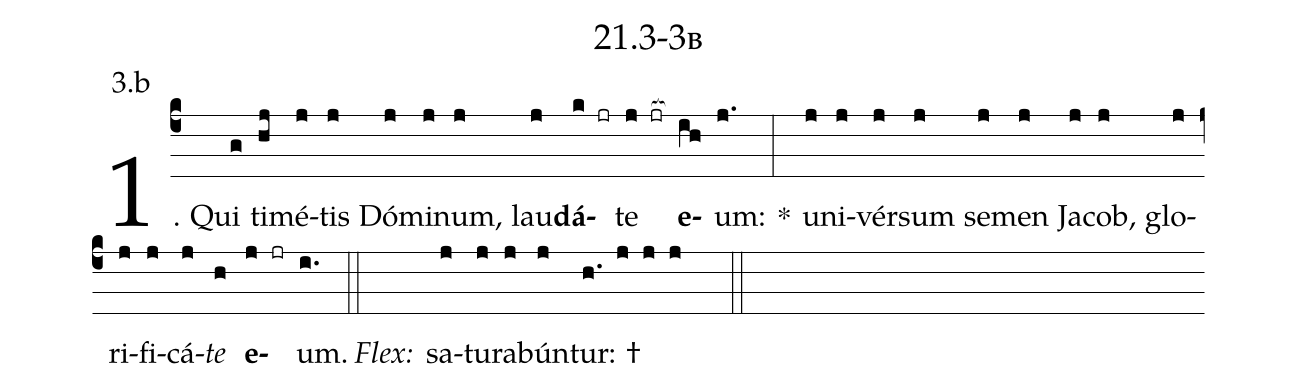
name: 21.3-3b;
annotation: 3.b;
%%
(c4)1. Qui(g) ti(hj)mé(j)tis(j) Dó(j)mi(j)num,(j) lau(j)<b>dá</b>(k jr)te(j jr[ocb:1{]) <b>e</b>(ih[ocb:0}])um:(j.) *(:) u(j)ni(j)vér(j)sum(j) se(j)men(j) Ja(j)cob,(j) glo(j)ri(j)fi(j)cá(j)<i>te</i>(h) <b>e</b>(j jr)um.(i.) (::)
<i>Flex:</i>()  sa(j)tu(j)ra(j)bún(j)tur: †(h. j j j  ::)

%E(j) u(j) o(j) u(h) a(j) e.(i.) (::)
